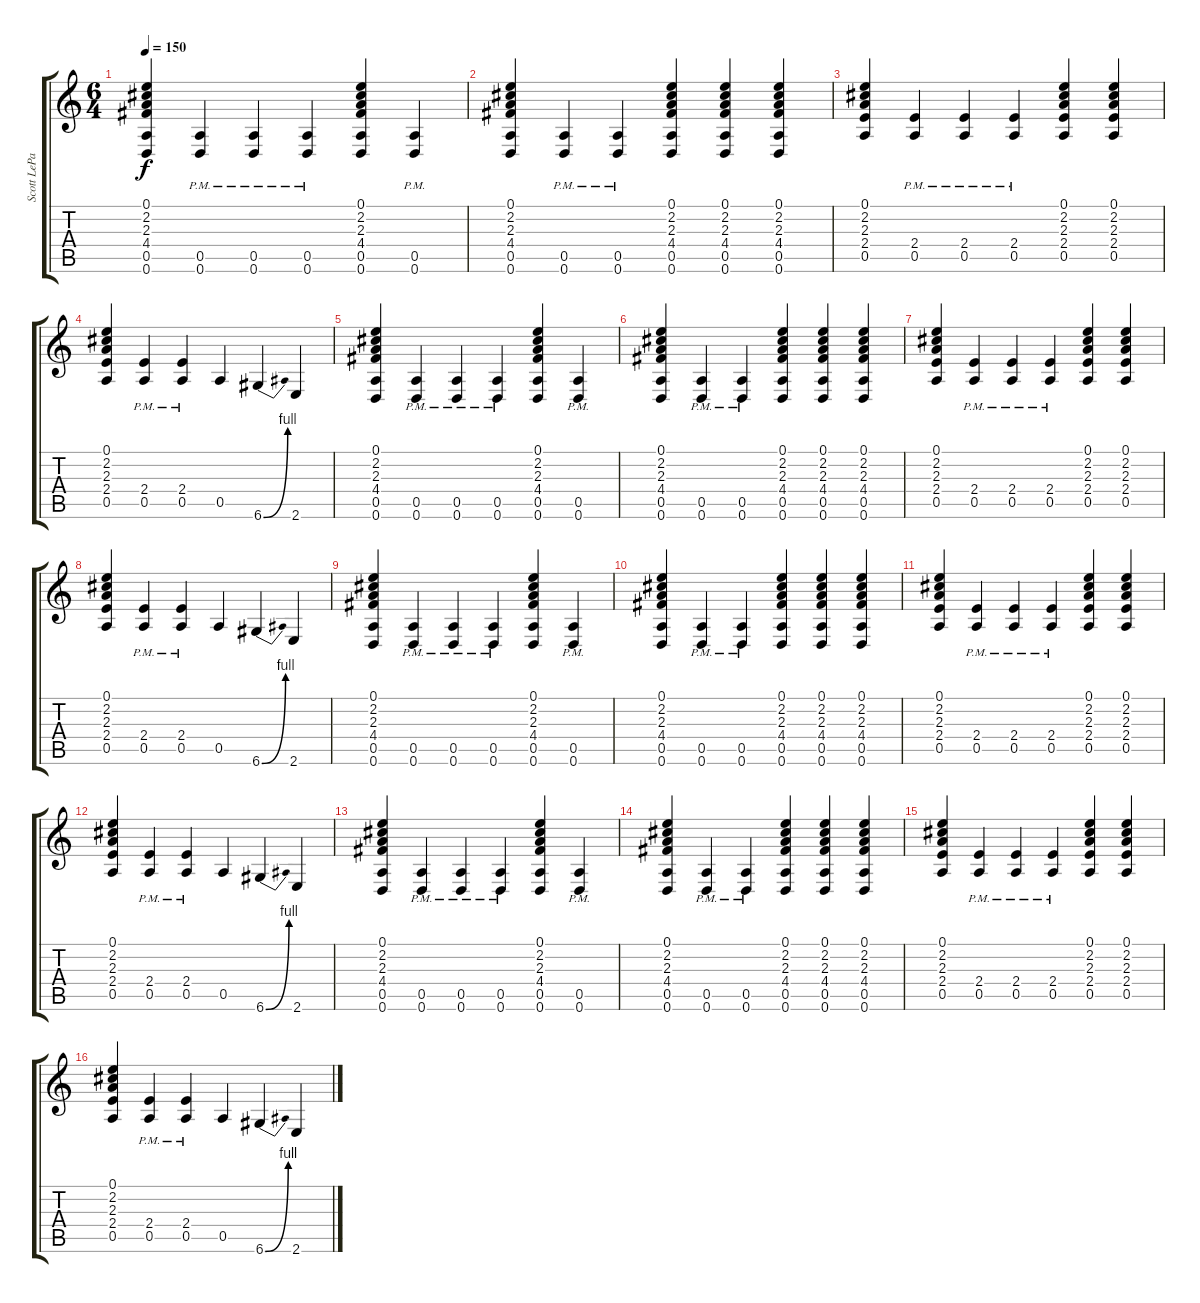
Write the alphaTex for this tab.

\track ("Scott LePage (Rhythm)" "Scott LePa") {instrument distortionguitar}
\staff {score tabs}
\tuning (E4 B3 G3 D3 A2 D2) {hide}
\ts (6 4)
\tempo 150
\clef g2
\ks c
(0.1 2.2 2.3 4.4 0.5 0.6).4{dy f volume 10} (0.5{pm} 0.6{pm}).4 (0.5{pm} 0.6{pm}).4 (0.5{pm} 0.6{pm}).4 (0.1 2.2 2.3 4.4 0.5 0.6).4 (0.5{pm} 0.6{pm}).4 |
(0.1 2.2 2.3 4.4 0.5 0.6).4 (0.5{pm} 0.6{pm}).4 (0.5{pm} 0.6{pm}).4 (0.1 2.2 2.3 4.4 0.5 0.6).4 (0.1 2.2 2.3 4.4 0.5 0.6).4 (0.1 2.2 2.3 4.4 0.5 0.6).4 |
(0.1 2.2 2.3 2.4 0.5).4 (2.4{pm} 0.5{pm}).4 (2.4{pm} 0.5{pm}).4 (2.4{pm} 0.5{pm}).4 (0.1 2.2 2.3 2.4 0.5).4 (0.1 2.2 2.3 2.4 0.5).4 |
(0.1 2.2 2.3 2.4 0.5).4 (2.4{pm} 0.5{pm}).4 (2.4{pm} 0.5{pm}).4 0.5.4 6.6{be (bend 0 0 60 4)}.4 2.6.4 |
(0.1 2.2 2.3 4.4 0.5 0.6).4 (0.5{pm} 0.6{pm}).4 (0.5{pm} 0.6{pm}).4 (0.5{pm} 0.6{pm}).4 (0.1 2.2 2.3 4.4 0.5 0.6).4 (0.5{pm} 0.6{pm}).4 |
(0.1 2.2 2.3 4.4 0.5 0.6).4 (0.5{pm} 0.6{pm}).4 (0.5{pm} 0.6{pm}).4 (0.1 2.2 2.3 4.4 0.5 0.6).4 (0.1 2.2 2.3 4.4 0.5 0.6).4 (0.1 2.2 2.3 4.4 0.5 0.6).4 |
(0.1 2.2 2.3 2.4 0.5).4 (2.4{pm} 0.5{pm}).4 (2.4{pm} 0.5{pm}).4 (2.4{pm} 0.5{pm}).4 (0.1 2.2 2.3 2.4 0.5).4 (0.1 2.2 2.3 2.4 0.5).4 |
(0.1 2.2 2.3 2.4 0.5).4 (2.4{pm} 0.5{pm}).4 (2.4{pm} 0.5{pm}).4 0.5.4 6.6{be (bend 0 0 60 4)}.4 2.6.4 |
(0.1 2.2 2.3 4.4 0.5 0.6).4 (0.5{pm} 0.6{pm}).4 (0.5{pm} 0.6{pm}).4 (0.5{pm} 0.6{pm}).4 (0.1 2.2 2.3 4.4 0.5 0.6).4 (0.5{pm} 0.6{pm}).4 |
(0.1 2.2 2.3 4.4 0.5 0.6).4 (0.5{pm} 0.6{pm}).4 (0.5{pm} 0.6{pm}).4 (0.1 2.2 2.3 4.4 0.5 0.6).4 (0.1 2.2 2.3 4.4 0.5 0.6).4 (0.1 2.2 2.3 4.4 0.5 0.6).4 |
(0.1 2.2 2.3 2.4 0.5).4 (2.4{pm} 0.5{pm}).4 (2.4{pm} 0.5{pm}).4 (2.4{pm} 0.5{pm}).4 (0.1 2.2 2.3 2.4 0.5).4 (0.1 2.2 2.3 2.4 0.5).4 |
(0.1 2.2 2.3 2.4 0.5).4 (2.4{pm} 0.5{pm}).4 (2.4{pm} 0.5{pm}).4 0.5.4 6.6{be (bend 0 0 60 4)}.4 2.6.4 |
(0.1 2.2 2.3 4.4 0.5 0.6).4 (0.5{pm} 0.6{pm}).4 (0.5{pm} 0.6{pm}).4 (0.5{pm} 0.6{pm}).4 (0.1 2.2 2.3 4.4 0.5 0.6).4 (0.5{pm} 0.6{pm}).4 |
(0.1 2.2 2.3 4.4 0.5 0.6).4 (0.5{pm} 0.6{pm}).4 (0.5{pm} 0.6{pm}).4 (0.1 2.2 2.3 4.4 0.5 0.6).4 (0.1 2.2 2.3 4.4 0.5 0.6).4 (0.1 2.2 2.3 4.4 0.5 0.6).4 |
(0.1 2.2 2.3 2.4 0.5).4 (2.4{pm} 0.5{pm}).4 (2.4{pm} 0.5{pm}).4 (2.4{pm} 0.5{pm}).4 (0.1 2.2 2.3 2.4 0.5).4 (0.1 2.2 2.3 2.4 0.5).4 |
(0.1 2.2 2.3 2.4 0.5).4 (2.4{pm} 0.5{pm}).4 (2.4{pm} 0.5{pm}).4 0.5.4 6.6{be (bend 0 0 60 4)}.4 2.6.4
